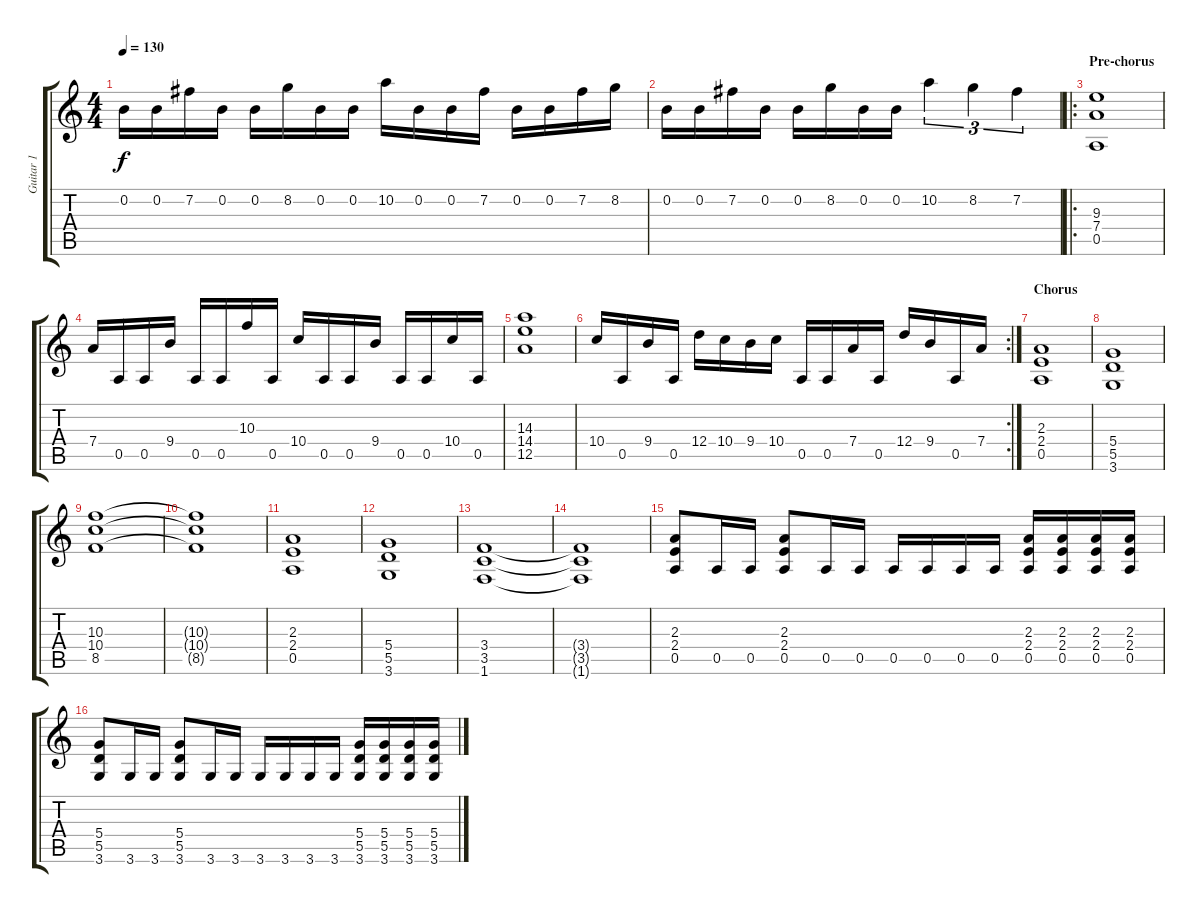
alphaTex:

\track ("Guitar 1" "Guitar 1") {instrument distortionguitar}
\staff {score tabs}
\tuning (E4 B3 G3 D3 A2 E2) {hide}
\ts (4 4)
\tempo 130
\clef g2
\ks c
0.2.16{dy f} 0.2.16 7.2.16 0.2.16 0.2.16 8.2.16 0.2.16 0.2.16 10.2.16 0.2.16 0.2.16 7.2.16 0.2.16 0.2.16 7.2.16 8.2.16 |
0.2.16 0.2.16 7.2.16 0.2.16 0.2.16 8.2.16 0.2.16 0.2.16 10.2.4{tu (3 2)} 8.2.4{tu (3 2)} 7.2.4{tu (3 2)} |
\ro
\section ("" "Pre-chorus")
(9.3 7.4 0.5).1 |
7.4.16 0.5.16 0.5.16 9.4.16 0.5.16 0.5.16 10.3.16 0.5.16 10.4.16 0.5.16 0.5.16 9.4.16 0.5.16 0.5.16 10.4.16 0.5.16 |
(14.3 14.4 12.5).1 |
\rc 2
10.4.16 0.5.16 9.4.16 0.5.16 12.4.16 10.4.16 9.4.16 10.4.16 0.5.16 0.5.16 7.4.16 0.5.16 12.4.16 9.4.16 0.5.16 7.4.16 |
\section ("" "Chorus")
(2.3 2.4 0.5).1 |
(5.4 5.5 3.6).1 |
(10.3 10.4 8.5).1 |
(10.3{t} 10.4{t} 8.5{t}).1 |
(2.3 2.4 0.5).1 |
(5.4 5.5 3.6).1 |
(3.4 3.5 1.6).1 |
(3.4{t} 3.5{t} 1.6{t}).1 |
(2.3 2.4 0.5).8 0.5.16 0.5.16 (2.3 2.4 0.5).8 0.5.16 0.5.16 0.5.16 0.5.16 0.5.16 0.5.16 (2.3 2.4 0.5).16 (2.3 2.4 0.5).16 (2.3 2.4 0.5).16 (2.3 2.4 0.5).16 |
(5.4 5.5 3.6).8 3.6.16 3.6.16 (5.4 5.5 3.6).8 3.6.16 3.6.16 3.6.16 3.6.16 3.6.16 3.6.16 (5.4 5.5 3.6).16 (5.4 5.5 3.6).16 (5.4 5.5 3.6).16 (5.4 5.5 3.6).16
